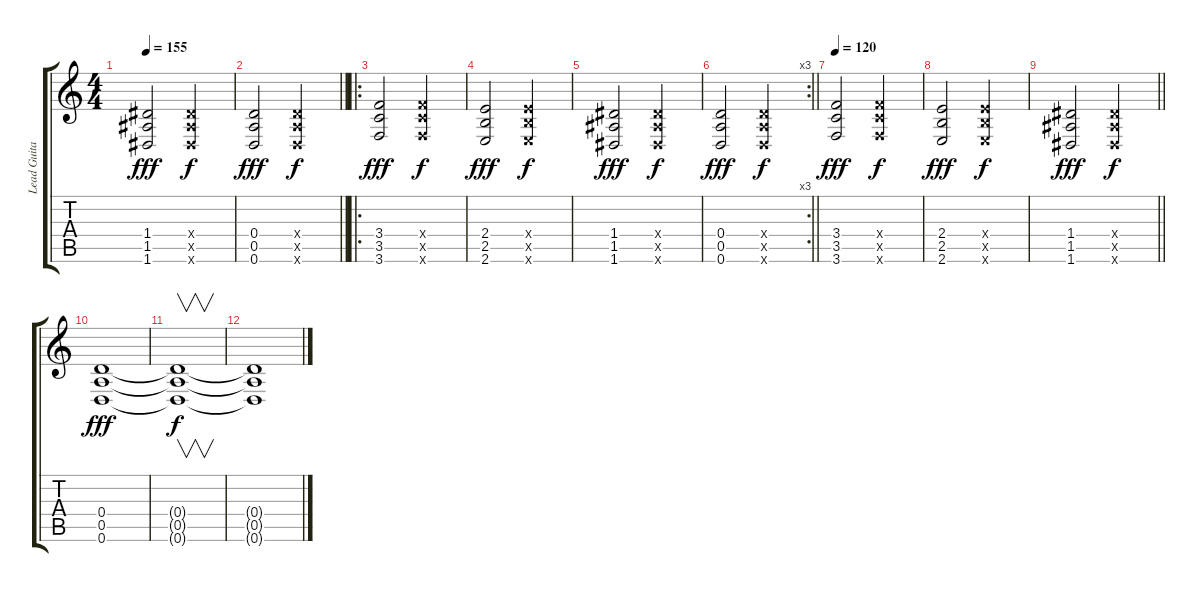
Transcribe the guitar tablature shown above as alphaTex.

\track ("Lead Guitar" "Lead Guita") {instrument overdrivenguitar}
\staff {score tabs}
\tuning (E4 B3 G3 D3 A2 D2) {hide}
\ts (4 4)
\tempo 155
\clef g2
\ks c
(1.4 1.5 1.6).2{dy fff} (1.4{x} 1.5{x} 1.6{x}).2{dy f} |
\barLineRight lightlight
(0.4 0.5 0.6).2{dy fff} (0.4{x} 0.5{x} 0.6{x}).2{dy f} |
\ro
\section ("" "")
(3.4 3.5 3.6).2{dy fff} (3.4{x} 3.5{x} 3.6{x}).2{dy f} |
(2.4 2.5 2.6).2{dy fff} (2.4{x} 2.5{x} 2.6{x}).2{dy f} |
(1.4 1.5 1.6).2{dy fff} (1.4{x} 1.5{x} 1.6{x}).2{dy f} |
\rc 3
\barLineRight lightlight
(0.4 0.5 0.6).2{dy fff} (0.4{x} 0.5{x} 0.6{x}).2{dy f} |
\tempo 120
(3.4 3.5 3.6).2{dy fff} (3.4{x} 3.5{x} 3.6{x}).2{dy f} |
(2.4 2.5 2.6).2{dy fff} (2.4{x} 2.5{x} 2.6{x}).2{dy f} |
\barLineRight lightlight
(1.4 1.5 1.6).2{dy fff} (1.4{x} 1.5{x} 1.6{x}).2{dy f} |
(0.4 0.5 0.6).1{dy fff} |
(0.4{t} 0.5{t} 0.6{t}).1{v dy f} |
(0.4{t} 0.5{t} 0.6{t}).1{volume 0}
